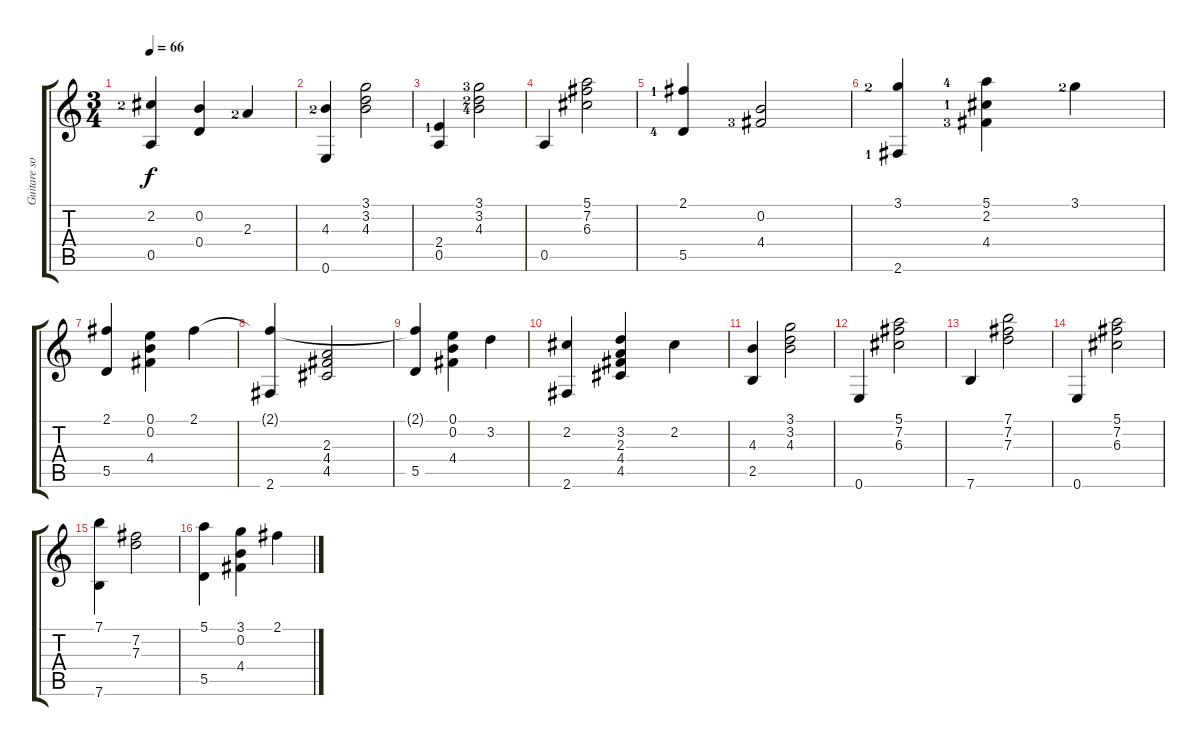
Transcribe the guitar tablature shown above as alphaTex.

\track ("Guitare solo" "Guitare so") {instrument acousticguitarnylon}
\staff {score tabs}
\tuning (E4 B3 G3 D3 A2 E2) {hide}
\ts (3 4)
\tempo 66
\clef g2
\ks c
(2.2{lf 3} 0.5).4{dy f} (0.2 0.4).4 2.3{lf 3}.4 |
(4.3{lf 3} 0.6).4 (3.1 3.2 4.3).2 |
(2.4{lf 2} 0.5).4 (3.1{lf 4} 3.2{lf 3} 4.3{lf 5}).2 |
0.5.4 (5.1 7.2 6.3).2 |
(2.1{lf 2} 5.5{lf 5}).4 (0.2 4.4{lf 4}).2 |
(3.1{lf 3} 2.6{lf 2}).4 (5.1{lf 5} 2.2{lf 2} 4.4{lf 4}).4 3.1{lf 3}.4 |
(2.1 5.5).4 (0.1 0.2 4.4).4 2.1.4 |
(2.1{t} 2.6).4 (2.3 4.4 4.5).2 |
(2.1{t} 5.5).4 (0.1 0.2 4.4).4 3.2.4 |
(2.2 2.6).4 (3.2 2.3 4.4 4.5).4 2.2.4 |
(4.3 2.5).4 (3.1 3.2 4.3).2 |
0.6.4 (5.1 7.2 6.3).2 |
7.6.4 (7.1 7.2 7.3).2 |
0.6.4 (5.1 7.2 6.3).2 |
(7.1 7.6).4 (7.2 7.3).2 |
(5.1 5.5).4 (3.1 0.2 4.4).4 2.1.4
